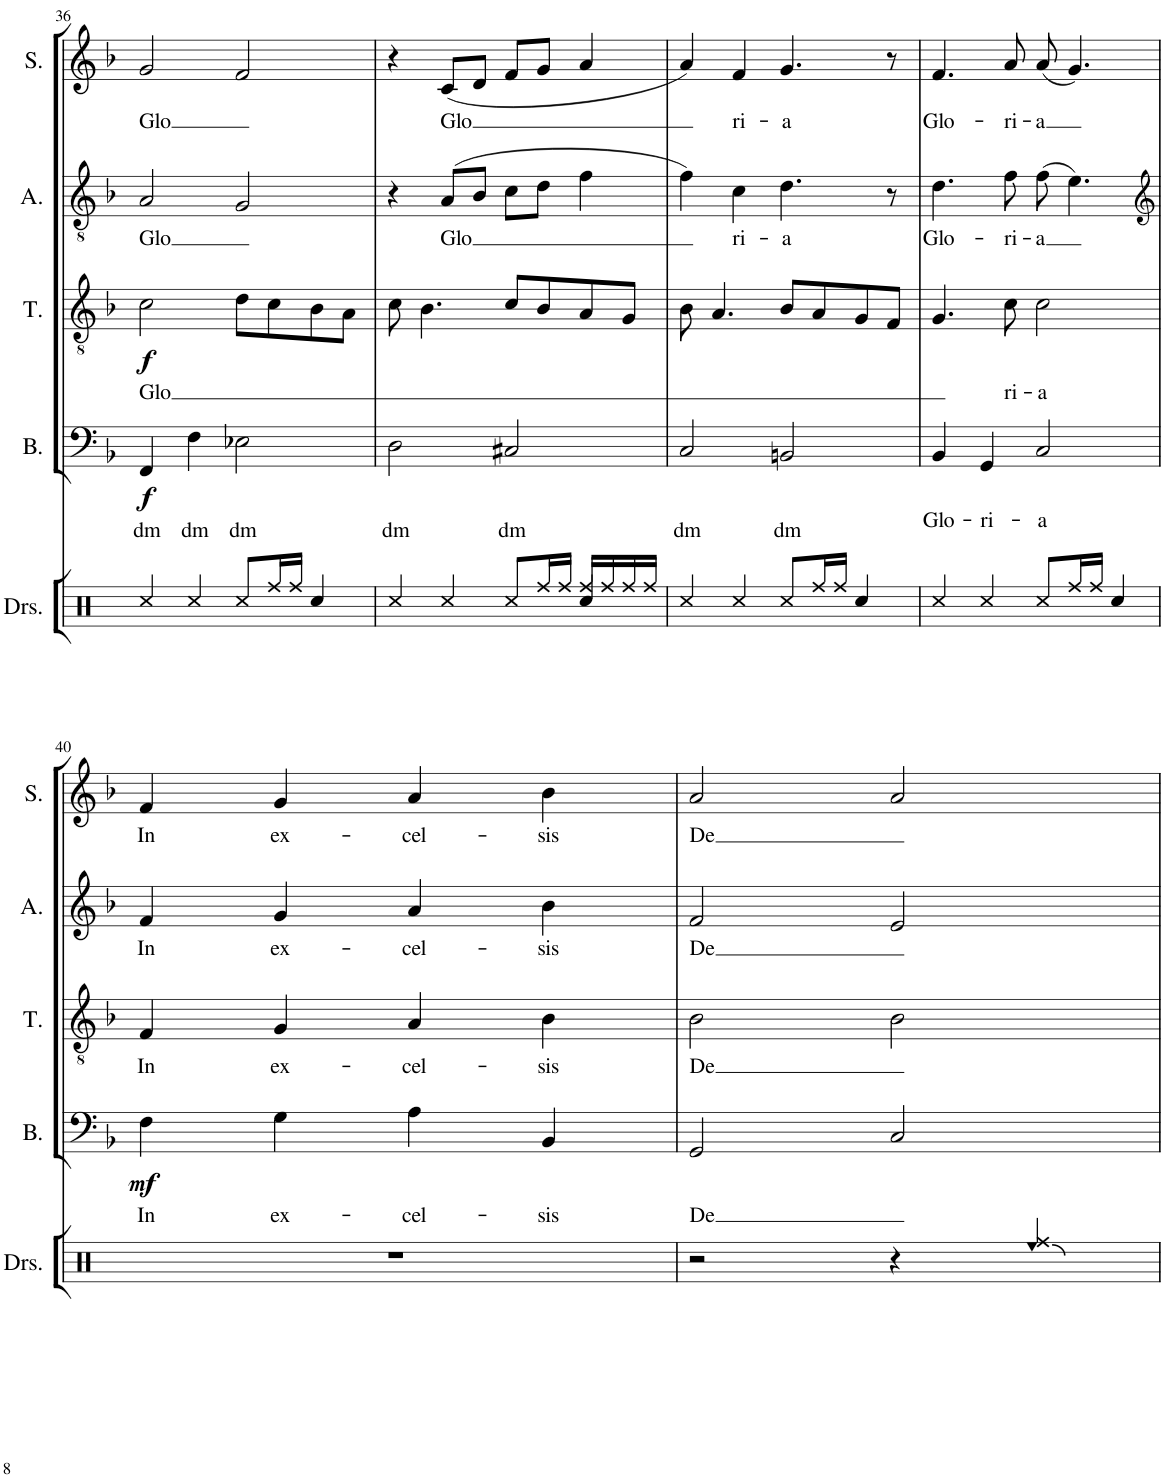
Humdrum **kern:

**kern	**text	**dynam	**kern	**text	**dynam	**kern	**text	**kern	**text
*part4	*part4	*part4	*part3	*part3	*part3	*part2	*part2	*part1	*part1
*staff4	*staff4	*staff4	*staff3	*staff3	*staff3	*staff2	*staff2	*staff1	*staff1
*I"Bass	*	*	*I"Tenor	*	*	*I"Alto	*	*I"Soprano	*
*I'B.	*	*	*I'T.	*	*	*I'A.	*	*I'S.	*
!!LO:PB:g=z
*clefF4	*	*	*clefGv2	*	*	*clefGv2	*	*clefG2	*
*k[b-]	*	*	*k[b-]	*	*	*k[b-]	*	*k[b-]	*
*M4/4	*	*	*M4/4	*	*	*M4/4	*	*M4/4	*
=36	=36	=36	=36	=36	=36	=36	=36	=36	=36
!	!LO:LY:b	!LO:DY:b	!	!LO:LY:b	!LO:DY:b	!	!LO:LY:b	!	!LO:LY:b
4FF/	dm	f	2c\	Glo	f	2A/	Glo	2g/	Glo
!	!LO:LY:b	!	!	!	!	!	!	!	!
4F\	dm	.	.	.	.	.	.	.	.
!	!LO:LY:b	!	!	!	!	!	!	!	!
2E-X\	dm	.	8d\L	.	.	2G/	.	2f/	.
.	.	.	8c\	.	.	.	.	.	.
.	.	.	8B-\	.	.	.	.	.	.
.	.	.	8A\J	.	.	.	.	.	.
=37	=37	=37	=37	=37	=37	=37	=37	=37	=37
!	!LO:LY:b	!	!	!	!	!	!	!	!
2D\	dm	.	8c\	.	.	4r	.	4r	.
.	.	.	4.B-\	.	.	.	.	.	.
!	!	!	!	!	!	!	!LO:LY:b	!	!LO:LY:b
.	.	.	.	.	.	(8A/L	Glo	(8c/L	Glo
.	.	.	.	.	.	8B-/J	.	8d/J	.
!	!LO:LY:b	!	!	!	!	!	!	!	!
2C#X/	dm	.	8c/L	.	.	8c\L	.	8f/L	.
.	.	.	8B-/	.	.	8d\J	.	8g/J	.
.	.	.	8A/	.	.	4f\	.	4a/	.
.	.	.	8G/J	.	.	.	.	.	.
=38	=38	=38	=38	=38	=38	=38	=38	=38	=38
!	!LO:LY:b	!	!	!	!	!	!	!	!
2C/	dm	.	8B-\	.	.	4f\)	.	4a/)	.
.	.	.	4.A/	.	.	.	.	.	.
!	!	!	!	!	!	!	!LO:LY:b	!	!LO:LY:b
.	.	.	.	.	.	4c\	ri-	4f/	ri-
!	!LO:LY:b	!	!	!	!	!	!LO:LY:b	!	!LO:LY:b
2BBn/	dm	.	8B-/L	.	.	4.d\	-a	4.g/	-a
.	.	.	8A/	.	.	.	.	.	.
.	.	.	8G/	.	.	.	.	.	.
.	.	.	8F/J	.	.	8r	.	8r	.
=39	=39	=39	=39	=39	=39	=39	=39	=39	=39
!	!LO:LY:b	!	!	!	!	!	!LO:LY:b	!	!LO:LY:b
4BB-/	Glo-	.	4.G/	.	.	4.d\	Glo-	4.f/	Glo-
!	!LO:LY:b	!	!	!	!	!	!	!	!
4GG/	-ri-	.	.	.	.	.	.	.	.
!	!	!	!	!LO:LY:b	!	!	!LO:LY:b	!	!LO:LY:b
.	.	.	8c\	ri-	.	8f\	-ri-	8a/	-ri-
!	!LO:LY:b	!	!	!LO:LY:b	!	!	!LO:LY:b	!	!LO:LY:b
2C/	-a	.	2c\	-a	.	(8f\	-a	(8a/	-a
.	.	.	.	.	.	4.e\)	.	4.g/)	.
!!LO:LB:g=z
=40	=40	=40	=40	=40	=40	=40	=40	=40	=40
*	*	*	*	*	*	*clefG2	*	*	*
!	!LO:LY:b	!LO:DY:b	!	!LO:LY:b	!	!	!LO:LY:b	!	!LO:LY:b
4F\	In	mf	4F/	In	.	4f/	In	4f/	In
!	!LO:LY:b	!	!	!LO:LY:b	!	!	!LO:LY:b	!	!LO:LY:b
4G\	ex-	.	4G/	ex-	.	4g/	ex-	4g/	ex-
!	!LO:LY:b	!	!	!LO:LY:b	!	!	!LO:LY:b	!	!LO:LY:b
4A\	-cel-	.	4A/	-cel-	.	4a/	-cel-	4a/	-cel-
!	!LO:LY:b	!	!	!LO:LY:b	!	!	!LO:LY:b	!	!LO:LY:b
4BB-/	-sis	.	4B-\	-sis	.	4b-\	-sis	4b-\	-sis
=41	=41	=41	=41	=41	=41	=41	=41	=41	=41
!	!LO:LY:b	!	!	!LO:LY:b	!	!	!LO:LY:b	!	!LO:LY:b
2GG/	-De	.	2B-\	-De	.	2f/	-De	2a/	-De
2C/	.	.	2B-\	.	.	2e/	.	2a/	.
=	=	=	=	=	=	=	=	=	=
*-	*-	*-	*-	*-	*-	*-	*-	*-	*-
